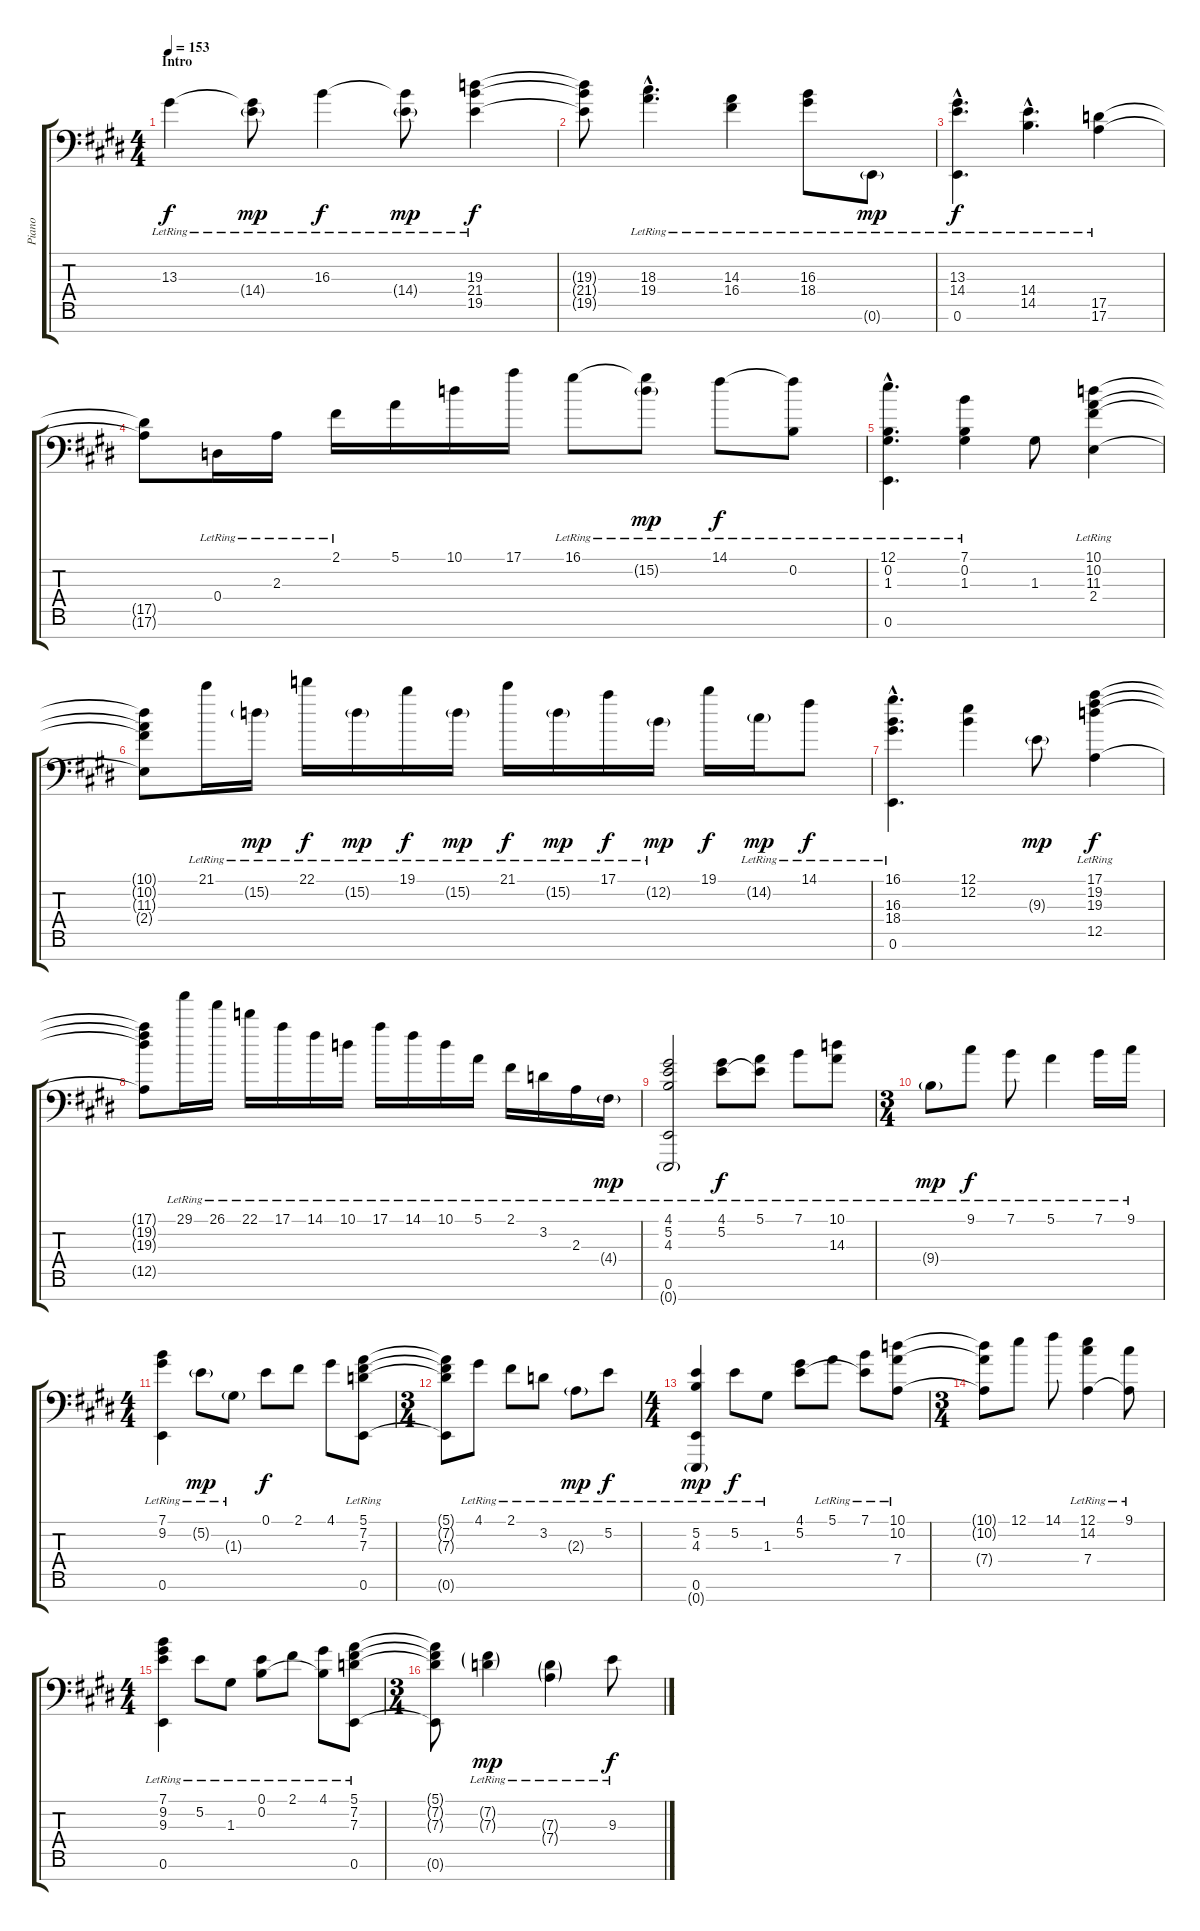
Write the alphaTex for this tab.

\track ("Piano" "Piano") {instrument acousticgrandpiano}
\staff {score tabs}
\tuning (E4 B3 G3 D3 A2 E2 E1) {hide}
\ts (4 4)
\section ("" "Intro")
\tempo 153
\clef f4
\ks e
13.3{lr}.4{dy f instrument acousticgrandpiano} (13.3{t} 14.4{g lr}).8{dy mp} 16.3{lr}.4{dy f} (16.3{t} 14.4{g lr}).8{dy mp} (19.3{lr} 21.4{lr} 19.5).4{dy f} |
(19.3{t} 21.4{t} 19.5{t}).8 (18.3{hac lr} 19.4{hac}).4{d} (14.3{lr} 16.4{lr}).4 (16.3{lr} 18.4{lr}).8 0.6{g lr}.8{dy mp} |
(13.3{hac lr} 14.4{hac lr} 0.6{hac lr}).4{d dy f} (14.4{hac lr} 14.5{hac lr}).4{d} (17.5{lr} 17.6).4 |
(17.5{t} 17.6{t}).8 0.4{lr}.16 2.3{lr}.16 2.1{lr}.16 5.1.16 10.1.16 17.1.16 16.1{lr}.8 (16.1{t} 15.2{g lr}).8{dy mp} 14.1{lr}.8{dy f} (14.1{t} 0.2{lr}).8 |
(12.1{hac} 0.2{hac} 1.3{hac lr} 0.6{hac lr}).4{d} (7.1{lr} 0.2{lr} 1.3{lr}).4 1.3.8 (10.1{lr} 10.2{lr} 11.3{lr} 2.4).4 |
(10.1{t} 10.2{t} 11.3{t} 2.4{t}).8 21.1{lr}.16 15.2{g lr}.16{dy mp} 22.1{lr}.16{dy f} 15.2{g lr}.16{dy mp} 19.1{lr}.16{dy f} 15.2{g lr}.16{dy mp} 21.1{lr}.16{dy f} 15.2{g lr}.16{dy mp} 17.1{lr}.16{dy f} 12.2{g lr}.16{dy mp} 19.1.16{dy f} 14.2{g lr}.16{dy mp} 14.1{lr}.8{dy f} |
(16.1{hac lr} 16.3{hac} 18.4{hac} 0.6{hac lr}).4{d} (12.1 12.2).4 9.3{g}.8{dy mp} (17.1{lr} 19.2{lr} 19.3{lr} 12.5{lr}).4{dy f} |
(17.1{t} 19.2{t} 19.3{t} 12.5{t}).8 29.1{lr}.16 26.1{lr}.16 22.1{lr}.16 17.1{lr}.16 14.1{lr}.16 10.1{lr}.16 17.1{lr}.16 14.1{lr}.16 10.1{lr}.16 5.1{lr}.16 2.1{lr}.16 3.2{lr}.16 2.3{lr}.16 4.4{g lr}.16{dy mp} |
(4.1 5.2 4.3 0.6{lr} 0.7{g lr}).2 (4.1{lr} 5.2{lr}).8{dy f} (5.1{lr} 5.2{t}).8 7.1{lr}.8 (10.1{lr} 14.3{lr}).8 |
\ts (3 4)
9.4{g lr}.8{dy mp} 9.1{lr}.8{dy f} 7.1{lr}.8 5.1{lr}.4 7.1{lr}.16 9.1{lr}.16 |
\ts (4 4)
(7.1 9.2 0.6{lr}).4 5.2{g lr}.8{dy mp} 1.3{g lr}.8 0.1.8{dy f} 2.1.8 4.1.8 (5.1{lr} 7.2{lr} 7.3{lr} 0.6{lr}).8 |
\ts (3 4)
(5.1{t} 7.2{t} 7.3{t} 0.6{t}).8 4.1{lr}.8 2.1{lr}.8 3.2{lr}.8 2.3{g lr}.8{dy mp} 5.2{lr}.8{dy f} |
\ts (4 4)
(5.2{lr} 4.3{lr} 0.6{lr} 0.7{g}).4{dy mp} 5.2{lr}.8{dy f} 1.3{lr}.8 (4.1 5.2).8 5.1{lr}.8 (7.1{lr} 5.2{t}).8 (10.1{lr} 10.2{lr} 7.4{lr}).8 |
\ts (3 4)
(10.1{t} 10.2{t} 7.4{t}).8 12.1.8 14.1.8 (12.1{lr} 14.2{lr} 7.4).4 (9.1{lr} 7.4{t}).8 |
\ts (4 4)
(7.1{lr} 9.2{lr} 9.3{lr} 0.6{lr}).4 5.2{lr}.8 1.3{lr}.8 (0.1{lr} 0.2{lr}).8 2.1{lr}.8 (4.1{lr} 0.2{t}).8 (5.1{lr} 7.2{lr} 7.3{lr} 0.6{lr}).8 |
\ts (3 4)
(5.1{t} 7.2{t} 7.3{t} 0.6{t}).8 (7.2{g lr} 7.3{g lr}).4{dy mp} (7.3{g lr} 7.4{g lr}).4 9.3{lr}.8{dy f}
